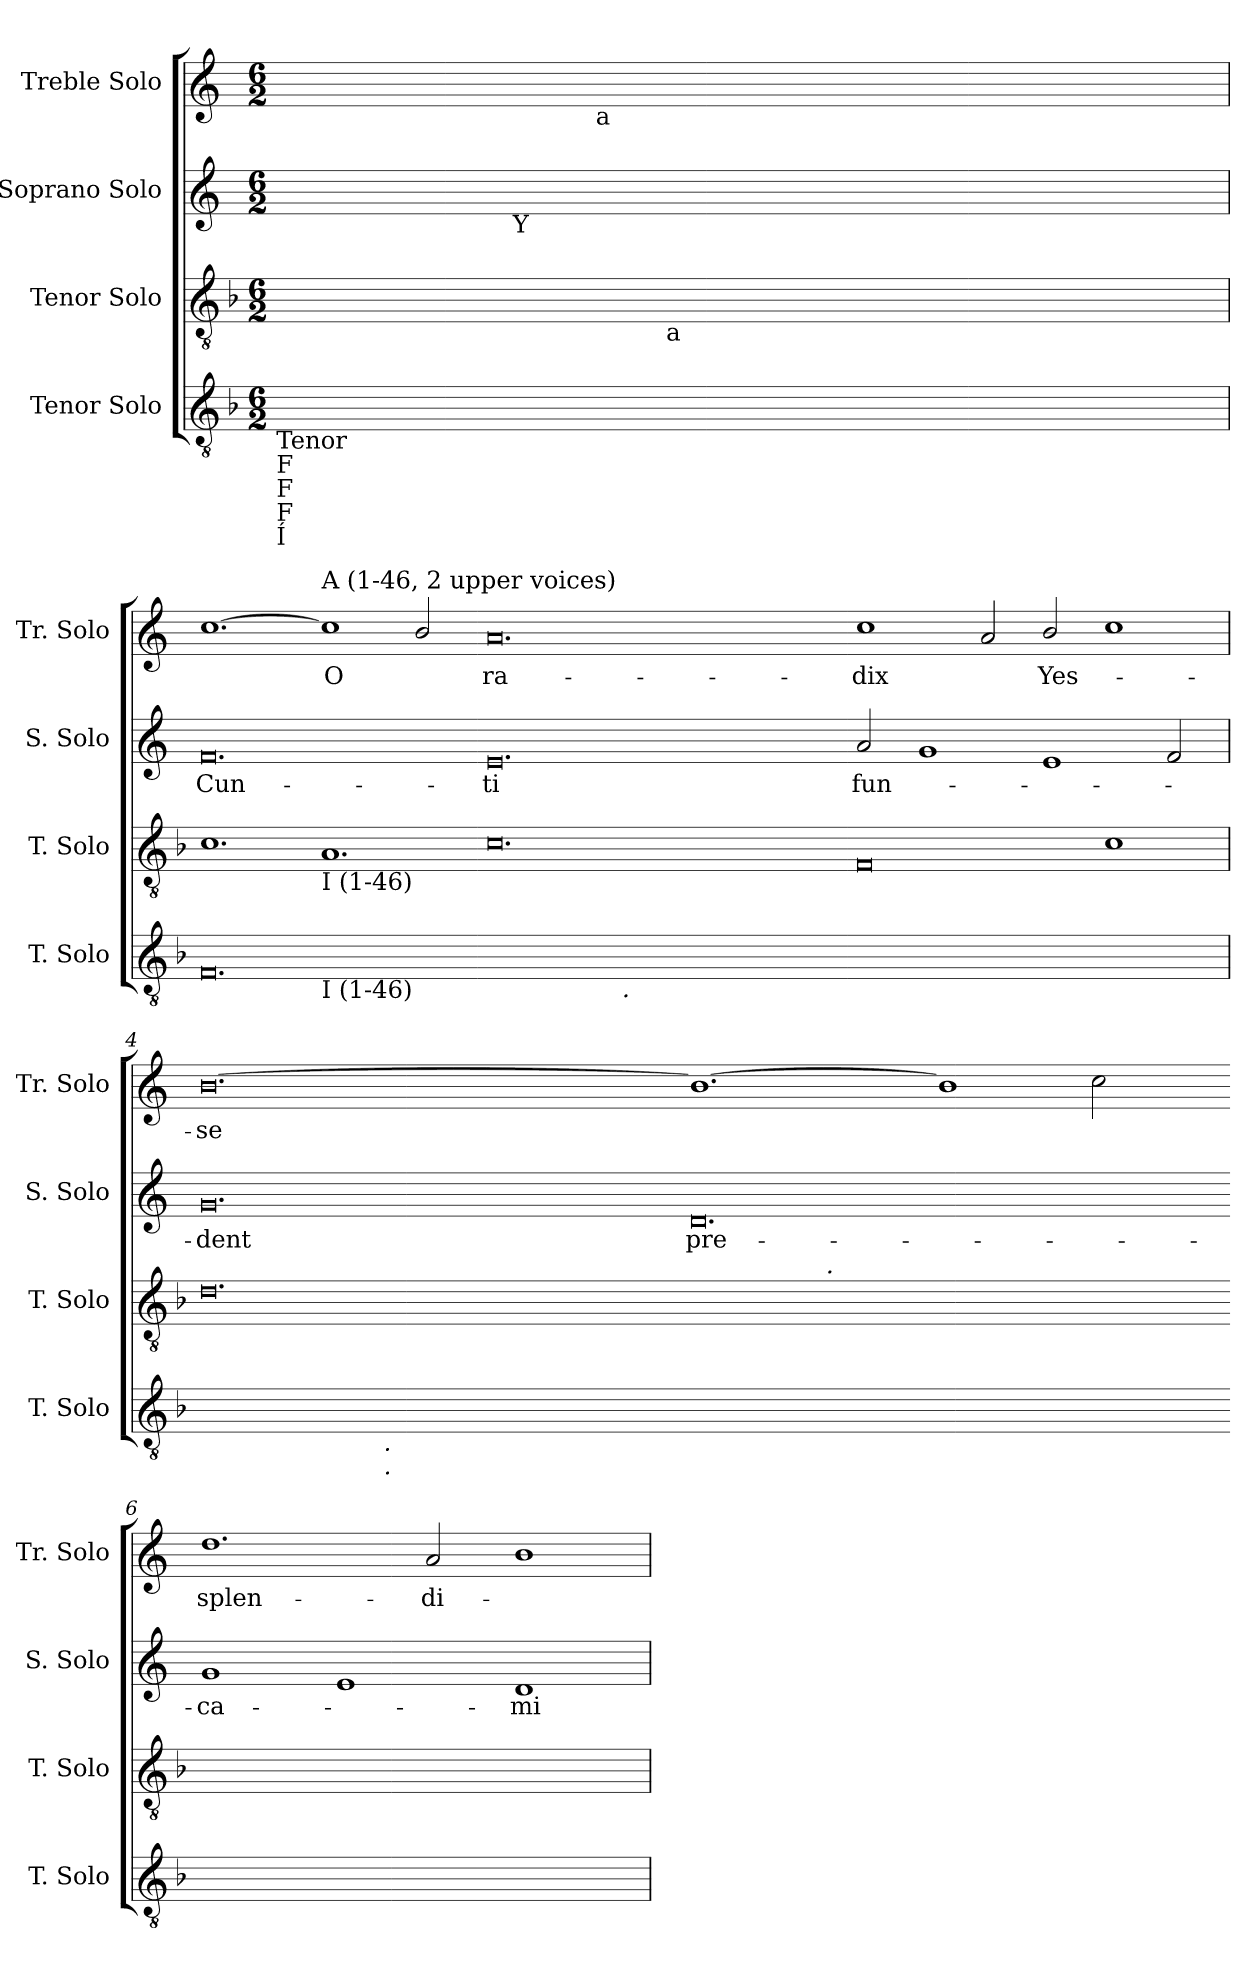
**kern	**kern	**kern	**text	**kern	**text
*part4	*part3	*part2	*part2	*part1	*part1
*staff4	*staff3	*staff2	*staff2	*staff1	*staff1
*I"Tenor Solo	*I"Tenor Solo	*I"Soprano Solo	*	*I"Treble Solo	*
*I'T. Solo	*I'T. Solo	*I'S. Solo	*	*I'Tr. Solo	*
!!LO:PB:g=z
*clefGv2	*clefGv2	*clefG2	*	*clefG2	*
*ITrd7c12	*ITrd7c12	*	*	*	*
*k[b-]	*k[b-]	*k[]	*	*k[]	*
*F:	*F:	*C:	*	*C:	*
*M6/2	*M6/2	*M6/2	*	*M6/2	*
=1	=1	=1	=1	=1	=1
!	!	!	!	!LO:TX:b:t=F	!
!	!	!	!	!LO:TX:b:t=Y	!
!	!	!	!	!LO:TX:b:t=F	!
!	!	!LO:TX:b:t=F	!	!	!
!	!	!LO:TX:b:t=F	!	!	!
!	!	!LO:TX:b:t=Y	!	!	!
!	!LO:TX:b:t=Contratenor	!	!	!	!
!	!LO:TX:b:t=U	!	!	!	!
!	!LO:TX:a:t=7	!	!	!	!
!	!LO:TX:b:t=U	!	!	!	!
!	!LO:TX:b:t=F	!	!	!	!
!	!LO:TX:b:t=F	!	!	!	!
!	!LO:TX:b:t=Í	!	!	!	!
!LO:TX:b:t=Tenor	!	!	!	!	!
!LO:TX:b:t=F	!	!	!	!	!
!LO:TX:b:t=F	!	!	!	!	!
!LO:TX:b:t=F	!	!	!	!	!
!LO:TX:b:t=Í	!	!	!	!	!
!LO:N:vis=1	!LO:N:vis=1	!LO:N:vis=1	!	!LO:N:vis=1	!
*	*^	*^	*	*^	*
0.ryy	0.ryy	1ryy	0.ryy	2ryy	.	0.ryy	1ryy	.
.	.	.	.	4ryy	.	.	.	.
.	.	.	.	16ryy	.	.	.	.
.	.	.	.	64ryy	.	.	.	.
.	.	.	.	256..ryy	.	.	.	.
!	!	!	!	!LO:TX:b:t=Y	!	!	!	!
.	.	.	.	1ryy	.	.	.	.
.	.	4ryy	.	.	.	.	64ryy	.
.	.	.	.	.	.	.	128...ryy	.
!	!	!	!	!	!	!	!LO:TX:b:t=a	!
.	.	.	.	.	.	.	1ryy	.
.	.	512ryy	.	.	.	.	.	.
!	!	!LO:TX:b:t=a	!	!	!	!	!	!
.	.	1ryy	.	.	.	.	.	.
.	.	.	.	1ryy	.	.	.	.
.	.	.	.	.	.	.	2ryy	.
.	.	2ryy	.	.	.	.	.	.
.	.	.	.	.	.	.	4ryy	.
.	.	8ryy	.	.	.	.	.	.
.	.	.	.	.	.	.	8ryy	.
.	.	.	.	8ryy	.	.	.	.
.	.	16ryy	.	.	.	.	.	.
.	.	.	.	.	.	.	16ryy	.
.	.	32ryy	.	.	.	.	.	.
.	.	.	.	32ryy	.	.	.	.
.	.	.	.	.	.	.	32ryy	.
.	.	64...ryy	.	.	.	.	.	.
.	.	.	.	128ryy	.	.	.	.
.	.	.	.	1024ryy	.	.	1024ryy	.
*	*v	*v	*	*	*	*v	*v	*
*	*	*v	*v	*	*	*
=1	=1	=1	=1	=1	=1
*	*^	*^	*	*^	*
!	!	!	!	!	!	!LO:TX:b:t=[ ]	!	!
!	!	!	!	!	!	!LO:TX:b:t=Ë	!	!
!	!	!	!LO:TX:b:t=[ ]	!	!	!	!	!
!	!	!	!LO:TX:b:t=Ë	!	!	!	!	!
!	!LO:TX:b:t=[ ]	!	!	!	!	!	!	!
!	!LO:TX:b:t=Ë	!	!	!	!	!	!	!
!LO:TX:b:t=[ ]	!	!	!	!	!	!	!	!
!LO:TX:b:t=Ë	!	!	!	!	!	!	!	!
!	!	!	!	!	!LO:LY:b:color=#000000	!	!	!
*	*v	*v	*	*	*	*v	*v	*
*^	*	*v	*v	*	*	*
0.FFi	1.ryy	1.Ci	0.fi	Cun-	[>1.cci	.
!	!	!	!	!	!LO:TX:a:t=A (1-46, 2 upper voices)	!
!	!	!LO:TX:b:t=I (1-46)	!	!	!	!
!	!LO:TX:b:t=I (1-46)	!	!	!	!	!
!	!	!	!	!	!	!LO:LY:b:color=#000000
.	1.ryy	1.AAi	.	.	1cci]	O
.	.	.	.	.	2bi/	.
=2-	=2-	=2-	=2-	=2-	=2-	=2-
!	!	!	!	!LO:LY:b:color=#000000	!	!
!	!	!	!	!	!	!LO:LY:b:color=#000000
[<0.AAiyy	2ryy	0.Ci	0.ei	-ti	0.ai	ra-
.	4ryy	.	.	.	.	.
.	16ryy	.	.	.	.	.
.	32ryy	.	.	.	.	.
.	256ryy	.	.	.	.	.
!	!LO:TX:b:i:t=.	!	!	!	!	!
.	1ryy	.	.	.	.	.
.	1ryy	.	.	.	.	.
.	8ryy	.	.	.	.	.
.	64..ryy	.	.	.	.	.
*v	*v	*	*	*	*	*
=3-	=3-	=3-	=3-	=3-	=3-
*^	*	*	*	*	*
!	!	!	!	!LO:LY:b:color=#000000	!	!
*v	*v	*	*	*	*	*
*^	*	*	*	*	*
!	!	!	!	!	!	!LO:LY:b:color=#000000
*v	*v	*	*	*	*	*
0.AAiyy]	0FFi	2ai/	fun-	1cci	-dix
.	.	1gi	.	.	.
.	.	.	.	2ai/	.
!	!	!	!	!	!LO:LY:b:color=#000000
.	.	1ei	.	2bi/	Yes-
.	1Ci	.	.	1cci	.
.	.	2fi/	.	.	.
=4	=4	=4	=4	=4	=4
!	!	!	!LO:LY:b:color=#000000	!	!
!	!	!	!	!	!LO:LY:b:color=#000000
*^	*	*	*	*	*
[<0.GGiyy	2ryy	0.Di	0.gi	-dent	[<0.bi	-se
.	4ryy	.	.	.	.	.
.	16ryy	.	.	.	.	.
.	32ryy	.	.	.	.	.
.	128.ryy	.	.	.	.	.
!	!LO:TX:b:i:t=.	!	!	!	!	!
!	!LO:TX:b:i:t=.	!	!	!	!	!
.	1ryy	.	.	.	.	.
.	1ryy	.	.	.	.	.
.	8ryy	.	.	.	.	.
.	64ryy	.	.	.	.	.
.	256ryy	.	.	.	.	.
*v	*v	*	*	*	*	*
=5-	=5-	=5-	=5-	=5-	=5-
*^	*	*	*	*	*
!	!	!	!	!LO:LY:b:color=#000000	!	!
*v	*v	*^	*	*	*	*
0.GGiyy_<	[>0.Giyy	2ryy	0.di	pre-	1.bi_<	.
.	.	8ryy	.	.	.	.
.	.	64ryy	.	.	.	.
.	.	128ryy	.	.	.	.
.	.	1024ryy	.	.	.	.
!	!	!LO:TX:a:i:t=.	!	!	!	!
.	.	1ryy	.	.	.	.
.	.	.	.	.	1bi]	.
.	.	1ryy	.	.	.	.
.	.	.	.	.	2cci\	.
.	.	4ryy	.	.	.	.
.	.	16ryy	.	.	.	.
.	.	32ryy	.	.	.	.
.	.	256..ryy	.	.	.	.
*	*v	*v	*	*	*	*
=6-	=6-	=6-	=6-	=6-	=6-
*	*^	*	*	*	*
!	!	!	!	!LO:LY:b:color=#000000	!	!
*	*v	*v	*	*	*	*
*	*^	*	*	*	*
!	!	!	!	!	!	!LO:LY:b:color=#000000
*	*v	*v	*	*	*	*
0.GGiyy]	0.Giyy]	1gi	-ca-	1.ddi	splen-
.	.	1ei	.	.	.
!	!	!	!	!	!LO:LY:b:color=#000000
.	.	.	.	2ai/	-di-
!	!	!	!LO:LY:b:color=#000000	!	!
.	.	1di	-mi-	1bi	.
=	=	=	=	=	=
*-	*-	*-	*-	*-	*-
